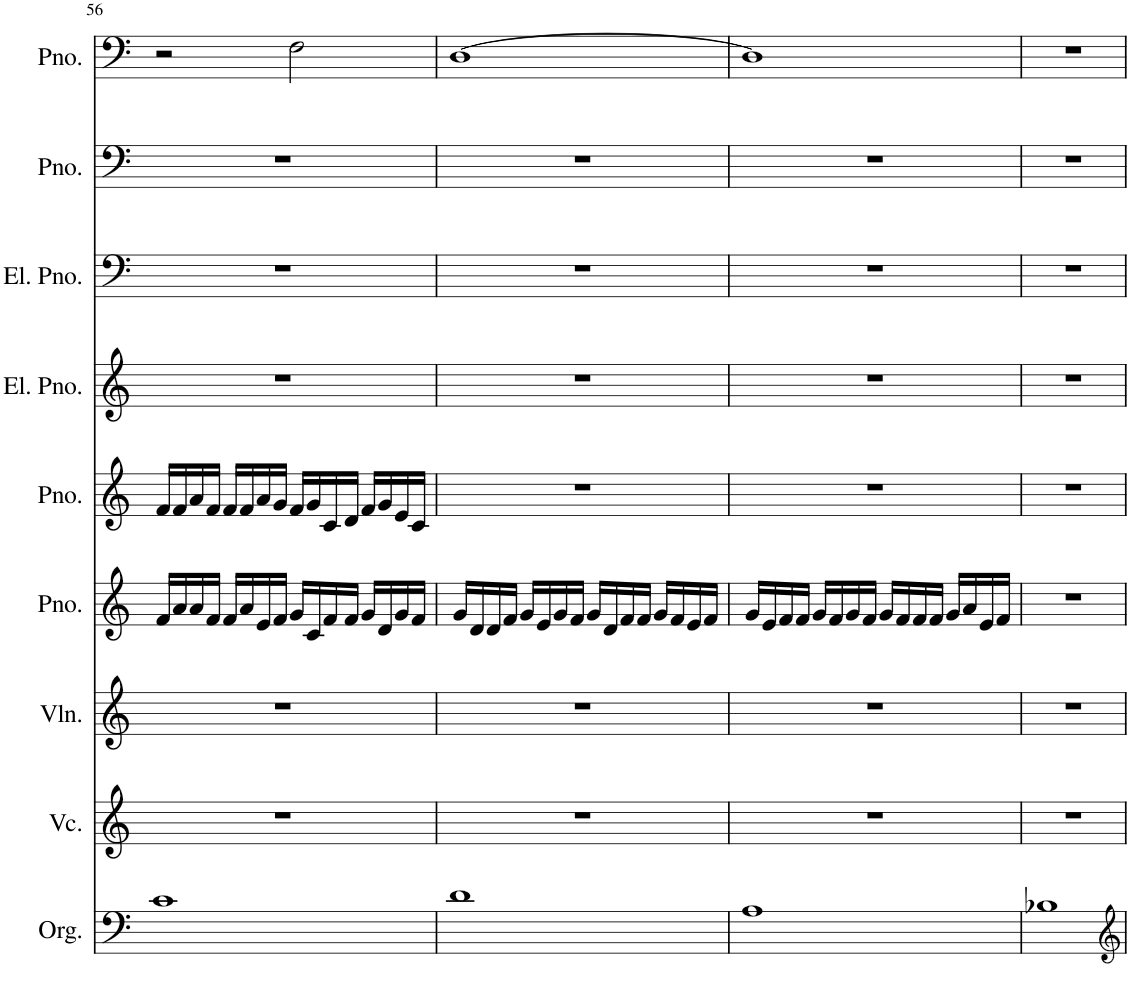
**kern	**kern	**kern	**kern	**kern	**kern	**kern	**kern	**kern	**kern
*part10	*part9	*part8	*part7	*part6	*part5	*part4	*part3	*part2	*part1
*staff10	*staff9	*staff8	*staff7	*staff6	*staff5	*staff4	*staff3	*staff2	*staff1
*I"オルガン	*I"チェロ	*I"ヴァイオリン	*I"ピアノ	*I"ピアノ	*I"エレクトリックピアノ	*I"ピアノ	*I"エレクトリックピアノ	*I"ピアノ	*I"ピアノ
!!LO:PB:g=z
*clefF4	*clefG2	*clefG2	*clefG2	*clefG2	*clefG2	*clefG2	*clefF4	*clefF4	*clefF4
*k[]	*k[]	*k[]	*k[]	*k[]	*k[]	*k[]	*k[]	*k[]	*k[]
*M4/4	*M4/4	*M4/4	*M4/4	*M4/4	*M4/4	*M4/4	*M4/4	*M4/4	*M4/4
=56	=56	=56	=56	=56	=56	=56	=56	=56	=56
1c	1r	1r	16f/LL	16f/LL	1r	16f/LL	1r	1r	2r
.	.	.	16a/	16f/	.	16f/J	.	.	.
.	.	.	16a/	16a/	.	16a/L	.	.	.
.	.	.	16f/JJ	16f/JJ	.	16f/JJ	.	.	.
.	.	.	16f/LL	16f/LL	.	16f/LL	.	.	.
.	.	.	16a/	16f/	.	16f/J	.	.	.
.	.	.	16e/	16a/	.	16a/L	.	.	.
.	.	.	16f/JJ	16g/JJ	.	16g/JJ	.	.	.
.	.	.	16g/LL	16f/LL	.	16f/LL	.	.	2F\
.	.	.	16c/	16g/	.	16g/J	.	.	.
.	.	.	16f/	16c/	.	16c/L	.	.	.
.	.	.	16f/JJ	16d/JJ	.	16d/JJ	.	.	.
.	.	.	16g/LL	16f/LL	.	16f/LL	.	.	.
.	.	.	16d/	16g/	.	16g/J	.	.	.
.	.	.	16g/	16e/	.	16e/L	.	.	.
.	.	.	16f/JJ	16c/JJ	.	16c/JJ	.	.	.
=57	=57	=57	=57	=57	=57	=57	=57	=57	=57
1d	1r	1r	16g/LL	1r	1r	1r	1r	1r	[1D
.	.	.	16d/	.	.	.	.	.	.
.	.	.	16d/	.	.	.	.	.	.
.	.	.	16f/JJ	.	.	.	.	.	.
.	.	.	16g/LL	.	.	.	.	.	.
.	.	.	16e/	.	.	.	.	.	.
.	.	.	16g/	.	.	.	.	.	.
.	.	.	16f/JJ	.	.	.	.	.	.
.	.	.	16g/LL	.	.	.	.	.	.
.	.	.	16d/	.	.	.	.	.	.
.	.	.	16f/	.	.	.	.	.	.
.	.	.	16f/JJ	.	.	.	.	.	.
.	.	.	16g/LL	.	.	.	.	.	.
.	.	.	16f/	.	.	.	.	.	.
.	.	.	16e/	.	.	.	.	.	.
.	.	.	16f/JJ	.	.	.	.	.	.
=58	=58	=58	=58	=58	=58	=58	=58	=58	=58
1A	1r	1r	16g/LL	1r	1r	1r	1r	1r	1D]
.	.	.	16e/	.	.	.	.	.	.
.	.	.	16f/	.	.	.	.	.	.
.	.	.	16f/JJ	.	.	.	.	.	.
.	.	.	16g/LL	.	.	.	.	.	.
.	.	.	16f/	.	.	.	.	.	.
.	.	.	16g/	.	.	.	.	.	.
.	.	.	16f/JJ	.	.	.	.	.	.
.	.	.	16g/LL	.	.	.	.	.	.
.	.	.	16f/	.	.	.	.	.	.
.	.	.	16f/	.	.	.	.	.	.
.	.	.	16f/JJ	.	.	.	.	.	.
.	.	.	16g/LL	.	.	.	.	.	.
.	.	.	16a/	.	.	.	.	.	.
.	.	.	16e/	.	.	.	.	.	.
.	.	.	16f/JJ	.	.	.	.	.	.
=59	=59	=59	=59	=59	=59	=59	=59	=59	=59
1B-X	1r	1r	1r	1r	1r	1r	1r	1r	1r
=	=	=	=	=	=	=	=	=	=
*-	*-	*-	*-	*-	*-	*-	*-	*-	*-
